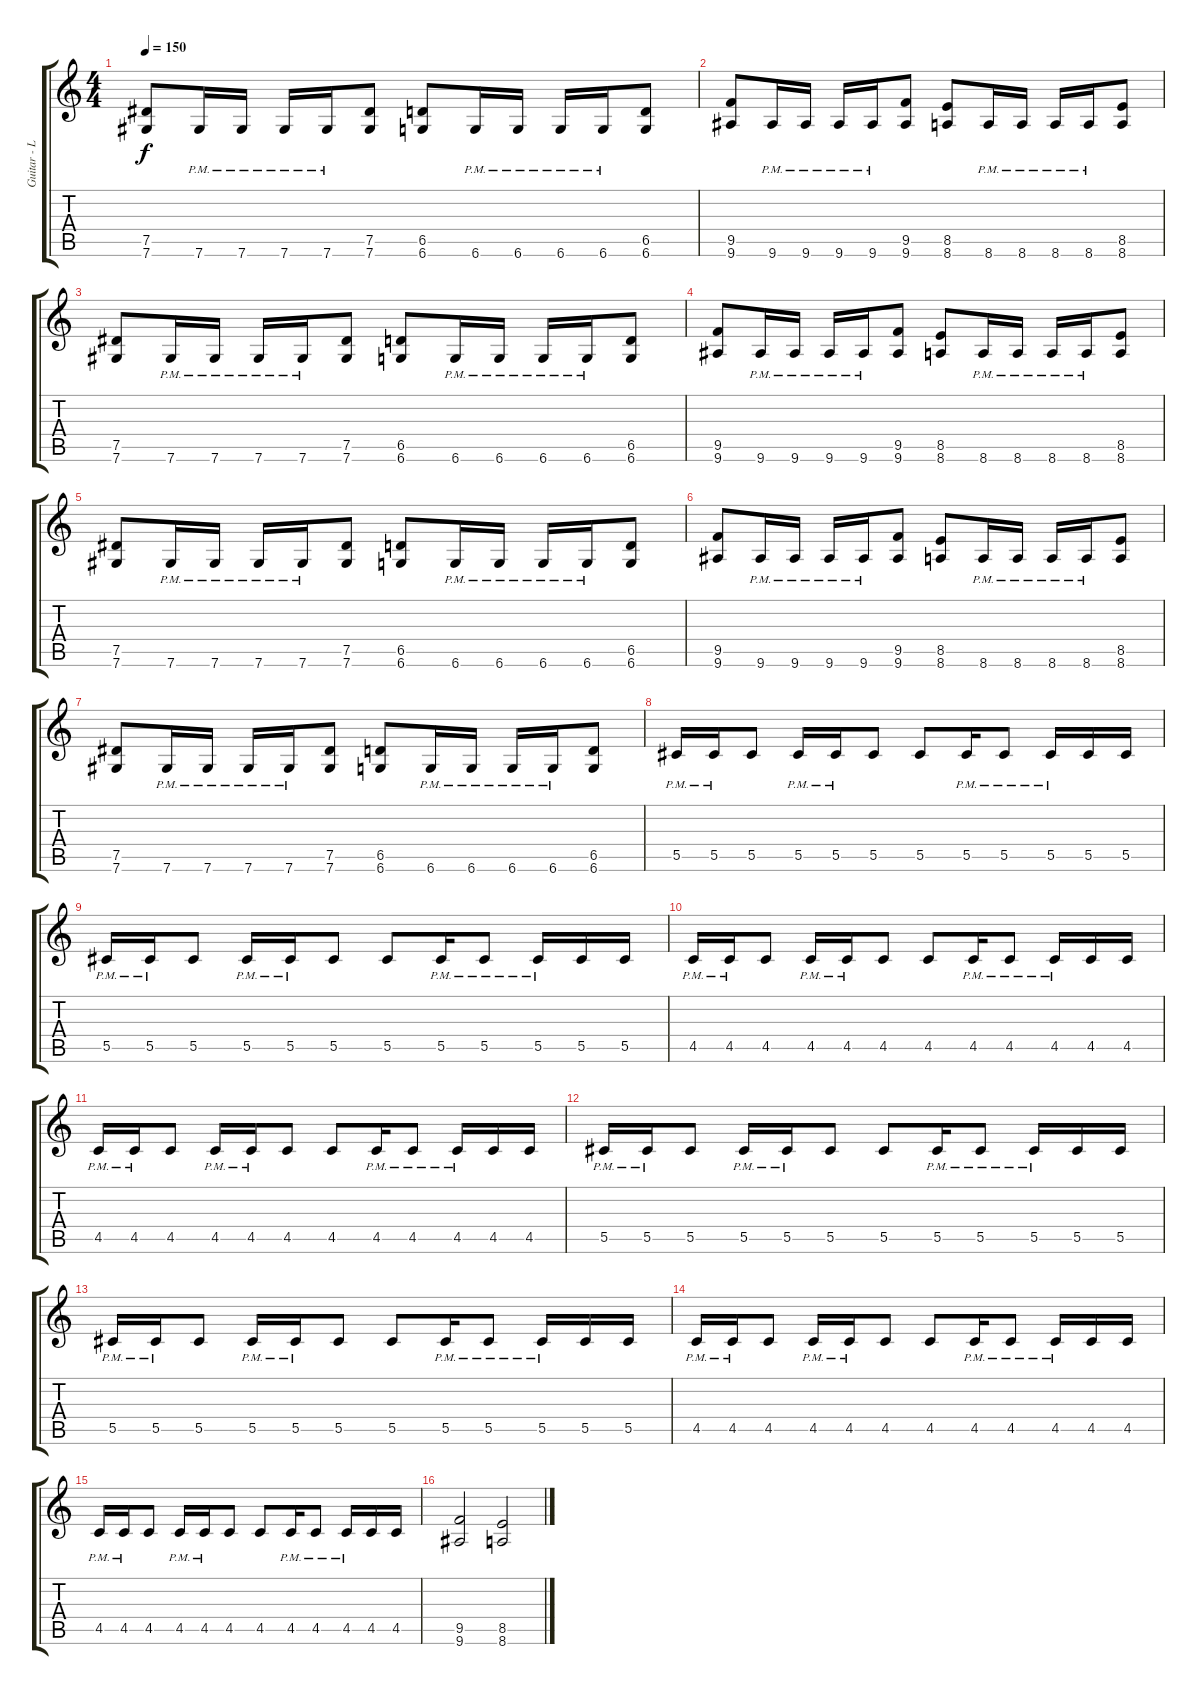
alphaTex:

\track ("Guitar - Left" "Guitar - L") {instrument distortionguitar}
\staff {score tabs}
\tuning (Eb4 Bb3 Gb3 Db3 Ab2 Db2) {hide}
\ts (4 4)
\tempo 150
\clef g2
\ks c
(7.5 7.6).8{dy f} 7.6{pm}.16 7.6{pm}.16 7.6{pm}.16 7.6{pm}.16 (7.5 7.6).8 (6.5 6.6).8 6.6{pm}.16 6.6{pm}.16 6.6{pm}.16 6.6{pm}.16 (6.5 6.6).8 |
(9.5 9.6).8 9.6{pm}.16 9.6{pm}.16 9.6{pm}.16 9.6{pm}.16 (9.5 9.6).8 (8.5 8.6).8 8.6{pm}.16 8.6{pm}.16 8.6{pm}.16 8.6{pm}.16 (8.5 8.6).8 |
(7.5 7.6).8 7.6{pm}.16 7.6{pm}.16 7.6{pm}.16 7.6{pm}.16 (7.5 7.6).8 (6.5 6.6).8 6.6{pm}.16 6.6{pm}.16 6.6{pm}.16 6.6{pm}.16 (6.5 6.6).8 |
(9.5 9.6).8 9.6{pm}.16 9.6{pm}.16 9.6{pm}.16 9.6{pm}.16 (9.5 9.6).8 (8.5 8.6).8 8.6{pm}.16 8.6{pm}.16 8.6{pm}.16 8.6{pm}.16 (8.5 8.6).8 |
(7.5 7.6).8 7.6{pm}.16 7.6{pm}.16 7.6{pm}.16 7.6{pm}.16 (7.5 7.6).8 (6.5 6.6).8 6.6{pm}.16 6.6{pm}.16 6.6{pm}.16 6.6{pm}.16 (6.5 6.6).8 |
(9.5 9.6).8 9.6{pm}.16 9.6{pm}.16 9.6{pm}.16 9.6{pm}.16 (9.5 9.6).8 (8.5 8.6).8 8.6{pm}.16 8.6{pm}.16 8.6{pm}.16 8.6{pm}.16 (8.5 8.6).8 |
(7.5 7.6).8 7.6{pm}.16 7.6{pm}.16 7.6{pm}.16 7.6{pm}.16 (7.5 7.6).8 (6.5 6.6).8 6.6{pm}.16 6.6{pm}.16 6.6{pm}.16 6.6{pm}.16 (6.5 6.6).8 |
5.5{pm}.16 5.5{pm}.16 5.5.8 5.5{pm}.16 5.5{pm}.16 5.5.8 5.5.8 5.5{pm}.16 5.5{pm}.8 5.5{pm}.16 5.5.16 5.5.16 |
5.5{pm}.16 5.5{pm}.16 5.5.8 5.5{pm}.16 5.5{pm}.16 5.5.8 5.5.8 5.5{pm}.16 5.5{pm}.8 5.5{pm}.16 5.5.16 5.5.16 |
4.5{pm}.16 4.5{pm}.16 4.5.8 4.5{pm}.16 4.5{pm}.16 4.5.8 4.5.8 4.5{pm}.16 4.5{pm}.8 4.5{pm}.16 4.5.16 4.5.16 |
4.5{pm}.16 4.5{pm}.16 4.5.8 4.5{pm}.16 4.5{pm}.16 4.5.8 4.5.8 4.5{pm}.16 4.5{pm}.8 4.5{pm}.16 4.5.16 4.5.16 |
5.5{pm}.16 5.5{pm}.16 5.5.8 5.5{pm}.16 5.5{pm}.16 5.5.8 5.5.8 5.5{pm}.16 5.5{pm}.8 5.5{pm}.16 5.5.16 5.5.16 |
5.5{pm}.16 5.5{pm}.16 5.5.8 5.5{pm}.16 5.5{pm}.16 5.5.8 5.5.8 5.5{pm}.16 5.5{pm}.8 5.5{pm}.16 5.5.16 5.5.16 |
4.5{pm}.16 4.5{pm}.16 4.5.8 4.5{pm}.16 4.5{pm}.16 4.5.8 4.5.8 4.5{pm}.16 4.5{pm}.8 4.5{pm}.16 4.5.16 4.5.16 |
4.5{pm}.16 4.5{pm}.16 4.5.8 4.5{pm}.16 4.5{pm}.16 4.5.8 4.5.8 4.5{pm}.16 4.5{pm}.8 4.5{pm}.16 4.5.16 4.5.16 |
(9.5 9.6).2 (8.5 8.6).2
